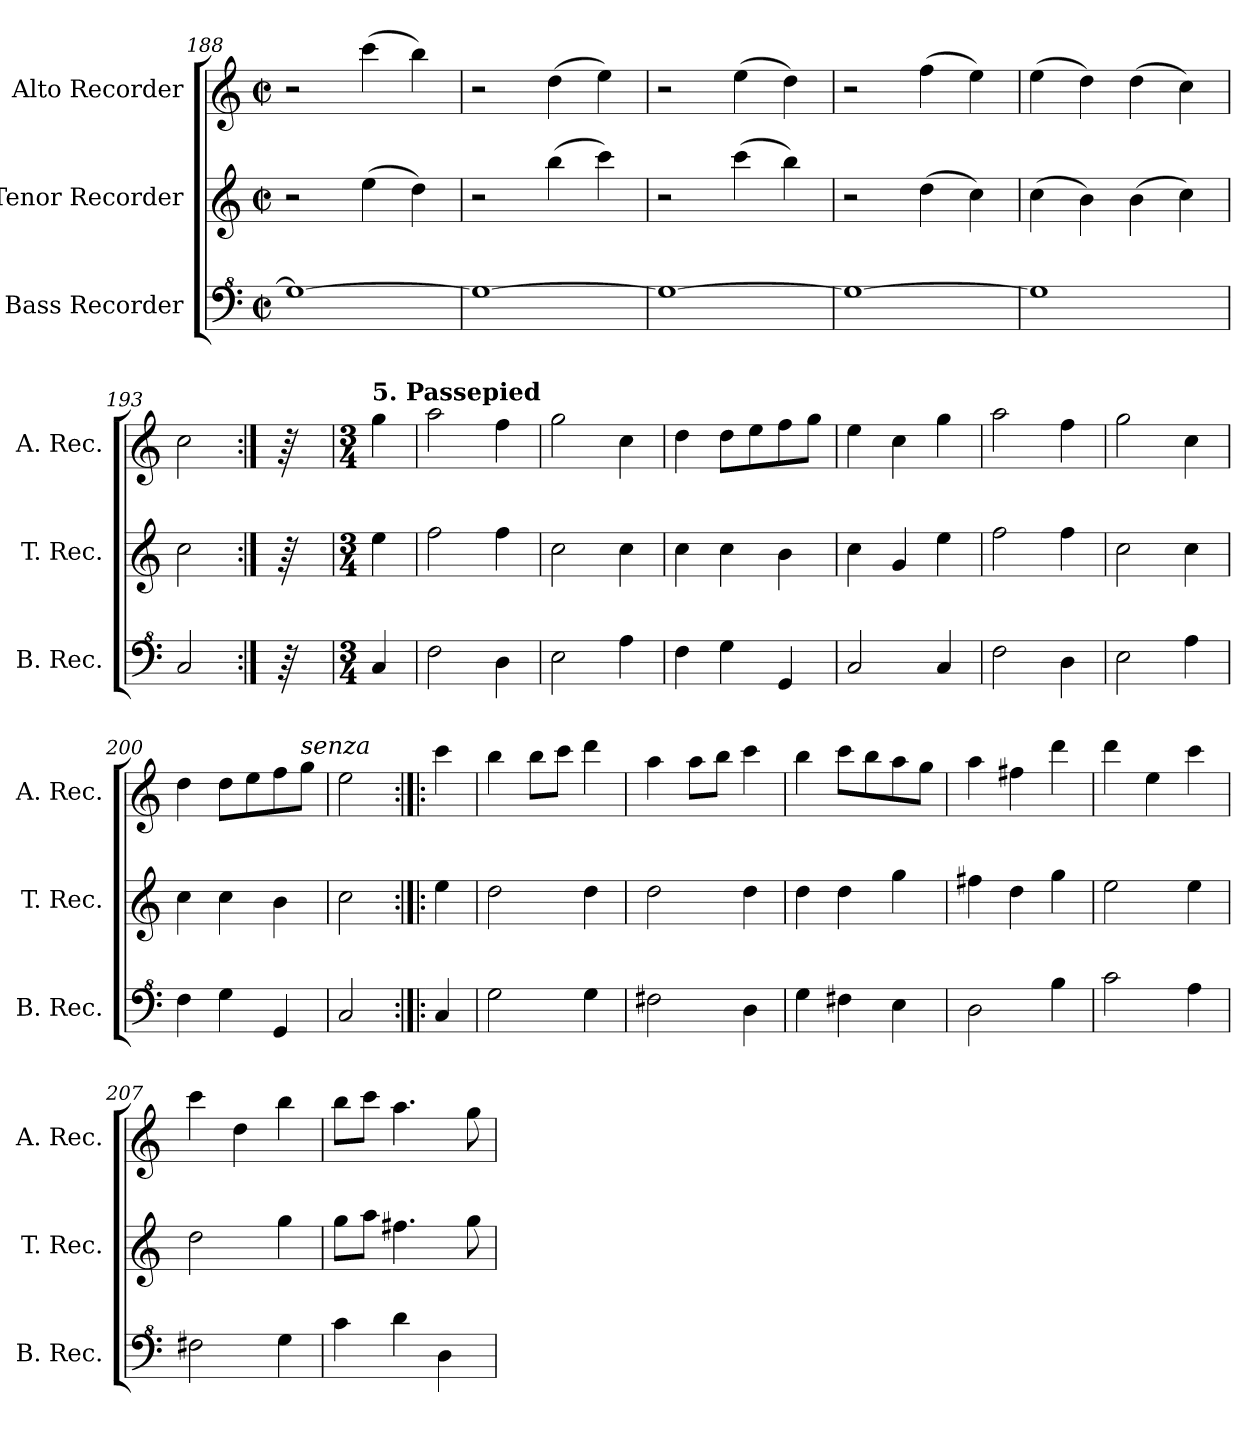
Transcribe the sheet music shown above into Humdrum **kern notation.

**kern	**kern	**kern
*part3	*part2	*part1
*staff3	*staff2	*staff1
*I"Bass Recorder	*I"Tenor Recorder	*I"Alto Recorder
*I'B. Rec.	*I'T. Rec.	*I'A. Rec.
*clefF^4	*clefG2	*clefG2
*k[]	*k[]	*k[]
*M2/2	*M2/2	*M2/2
*met(c|)	*met(c|)	*met(c|)
=188	=188	=188
1g_	2r	2r
.	(4ee\	(4ccc\
.	4dd\)	4bb\)
!!LO:LB:g=z
=189	=189	=189
1g_	2r	2r
.	(4bb\	(4dd\
.	4ccc\)	4ee\)
=190	=190	=190
1g_	2r	2r
.	(4ccc\	(4ee\
.	4bb\)	4dd\)
=191	=191	=191
1g_	2r	2r
.	(4dd\	(4ff\
.	4cc\)	4ee\)
=192	=192	=192
1g]	(4cc\	(4ee\
.	4b\)	4dd\)
.	(4b\	(4dd\
.	4cc\)	4cc\)
=193	=193	=193
2c/	2cc\	2cc\
=193X6:|!	=193X6:|!	=193X6:|!
64r	64r	64r
!!LO:LB:g=z
=193X7	=193X7	=193X7
*M3/4	*M3/4	*M3/4
*	*	*MM210
!	!	!LO:TX:a:B:t=5. Passepied
4c/	4ee\	4gg\
=194	=194	=194
2f\	2ff\	2aa\
4d\	4ff\	4ff\
=195	=195	=195
2e\	2cc\	2gg\
4a\	4cc\	4cc\
=196	=196	=196
4f\	4cc\	4dd\
4g\	4cc\	8dd\L
.	.	8ee\
4G/	4b\	8ff\
.	.	8gg\J
=197	=197	=197
2c/	4cc\	4ee\
.	4g/	4cc\
4c/	4ee\	4gg\
=198	=198	=198
2f\	2ff\	2aa\
4d\	4ff\	4ff\
=199	=199	=199
2e\	2cc\	2gg\
4a\	4cc\	4cc\
=200	=200	=200
4f\	4cc\	4dd\
4g\	4cc\	8dd\L
.	.	8ee\
4G/	4b\	8ff\
!	!	!LO:TX:a:i:t=senza
.	.	8gg\J
=201	=201	=201
2c/	2cc\	2ee\
=201X8:|!|:	=201X8:|!|:	=201X8:|!|:
4c/	4ee\	4ccc\
=202	=202	=202
2g\	2dd\	4bb\
.	.	8bb\L
.	.	8ccc\J
4g\	4dd\	4ddd\
=203	=203	=203
2f#X\	2dd\	4aa\
.	.	8aa\L
.	.	8bb\J
4d\	4dd\	4ccc\
!!LO:LB:g=z
=204	=204	=204
4g\	4dd\	4bb\
4f#X\	4dd\	8ccc\L
.	.	8bb\
4e\	4gg\	8aa\
.	.	8gg\J
=205	=205	=205
2d\	4ff#X\	4aa\
.	4dd\	4ff#X\
4b\	4gg\	4ddd\
=206	=206	=206
2cc\	2ee\	4ddd\
.	.	4ee\
4a\	4ee\	4ccc\
=207	=207	=207
2f#X\	2dd\	4ccc\
.	.	4dd\
4g\	4gg\	4bb\
=208	=208	=208
4cc\	8gg\L	8bb\L
.	8aa\J	8ccc\J
4dd\	4.ff#X\	4.aa\
4d\	.	.
.	8gg\	8gg\
=	=	=
*-	*-	*-
